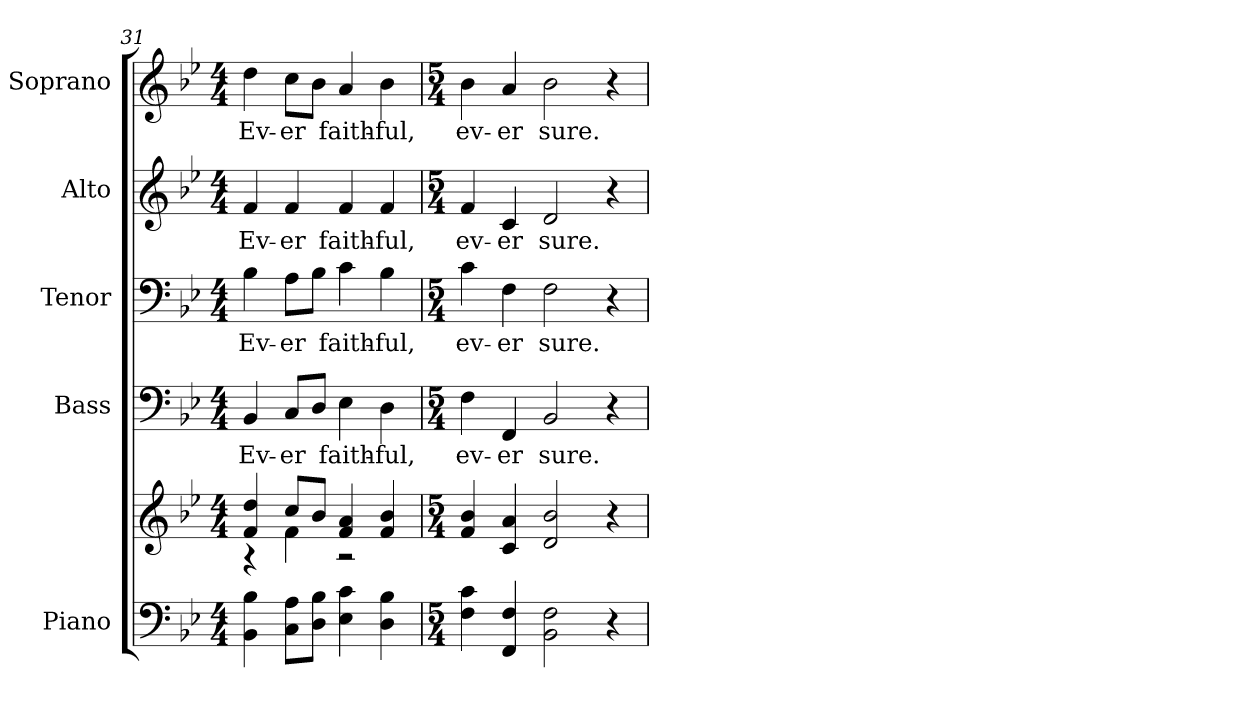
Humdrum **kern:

**kern	**kern	**kern	**text	**kern	**text	**kern	**text	**kern	**text
*part5	*part5	*part4	*part4	*part3	*part3	*part2	*part2	*part1	*part1
*staff6	*staff5	*staff4	*staff4	*staff3	*staff3	*staff2	*staff2	*staff1	*staff1
*I"Piano	*	*I"Bass	*	*I"Tenor	*	*I"Alto	*	*I"Soprano	*
*I'Pno.	*	*I'B.	*	*I'T.	*	*I'A.	*	*I'S.	*
!!LO:PB:g=z
*clefF4	*clefG2	*clefF4	*	*clefF4	*	*clefG2	*	*clefG2	*
*k[b-e-]	*k[b-e-]	*k[b-e-]	*	*k[b-e-]	*	*k[b-e-]	*	*k[b-e-]	*
*B-:	*B-:	*B-:	*	*B-:	*	*B-:	*	*B-:	*
*M4/4	*M4/4	*M4/4	*	*M4/4	*	*M4/4	*	*M4/4	*
=31	=31	=31	=31	=31	=31	=31	=31	=31	=31
*	*^	*	*	*	*	*	*	*	*
!	!	!	!	!LO:LY:b:color=#000000	!	!	!	!	!	!
!	!	!	!	!	!	!LO:LY:b:color=#000000	!	!	!	!
!	!	!	!	!	!	!	!	!LO:LY:b:color=#000000	!	!
!	!	!	!	!	!	!	!	!	!	!LO:LY:b:color=#000000
4BB-i\ 4B-i	4fi/ 4ddi	4r	4BB-i/	Ev-	4B-i\	Ev-	4fi/	Ev-	4ddi\	Ev-
!	!	!	!	!LO:LY:b:color=#000000	!	!	!	!	!	!
!	!	!	!	!	!	!LO:LY:b:color=#000000	!	!	!	!
!	!	!	!	!	!	!	!	!LO:LY:b:color=#000000	!	!
!	!	!	!	!	!	!	!	!	!	!LO:LY:b:color=#000000
8Ci\ 8AiL	8cci/L	4fi\	8Ci/L	-er	8Ai\L	-er	4fi/	-er	8cci\L	-er
8Di\ 8B-iJ	8b-i/J	.	8Di/J	.	8B-i\J	.	.	.	8b-i\J	.
!	!	!	!	!LO:LY:b:color=#000000	!	!	!	!	!	!
!	!	!	!	!	!	!LO:LY:b:color=#000000	!	!	!	!
!	!	!	!	!	!	!	!	!LO:LY:b:color=#000000	!	!
!	!	!	!	!	!	!	!	!	!	!LO:LY:b:color=#000000
4E-i\ 4ci	4fi/ 4ai	2r	4E-i\	faith-	4ci\	faith-	4fi/	faith-	4ai/	faith-
!	!	!	!	!LO:LY:b:color=#000000	!	!	!	!	!	!
!	!	!	!	!	!	!LO:LY:b:color=#000000	!	!	!	!
!	!	!	!	!	!	!	!	!LO:LY:b:color=#000000	!	!
!	!	!	!	!	!	!	!	!	!	!LO:LY:b:color=#000000
4Di\ 4B-i	4fi/ 4b-i	.	4Di\	-ful,	4B-i\	-ful,	4fi/	-ful,	4b-i\	-ful,
*	*v	*v	*	*	*	*	*	*	*	*
=32	=32	=32	=32	=32	=32	=32	=32	=32	=32
*M5/4	*M5/4	*M5/4	*	*M5/4	*	*M5/4	*	*M5/4	*
!	!	!	!LO:LY:b:color=#000000	!	!	!	!	!	!
!	!	!	!	!	!LO:LY:b:color=#000000	!	!	!	!
!	!	!	!	!	!	!	!LO:LY:b:color=#000000	!	!
!	!	!	!	!	!	!	!	!	!LO:LY:b:color=#000000
4Fi\ 4ci	4fi/ 4b-i	4Fi\	ev-	4ci\	ev-	4fi/	ev-	4b-i\	ev-
!	!	!	!LO:LY:b:color=#000000	!	!	!	!	!	!
!	!	!	!	!	!LO:LY:b:color=#000000	!	!	!	!
!	!	!	!	!	!	!	!LO:LY:b:color=#000000	!	!
!	!	!	!	!	!	!	!	!	!LO:LY:b:color=#000000
4FFi/ 4Fi	4ci/ 4ai	4FFi/	-er	4Fi\	-er	4ci/	-er	4ai/	-er
!	!	!	!LO:LY:b:color=#000000	!	!	!	!	!	!
!	!	!	!	!	!LO:LY:b:color=#000000	!	!	!	!
!	!	!	!	!	!	!	!LO:LY:b:color=#000000	!	!
!	!	!	!	!	!	!	!	!	!LO:LY:b:color=#000000
2BB-i\ 2Fi	2di/ 2b-i	2BB-i/	sure.	2Fi\	sure.	2di/	sure.	2b-i\	sure.
4r	4r	4r	.	4r	.	4r	.	4r	.
=	=	=	=	=	=	=	=	=	=
*-	*-	*-	*-	*-	*-	*-	*-	*-	*-
